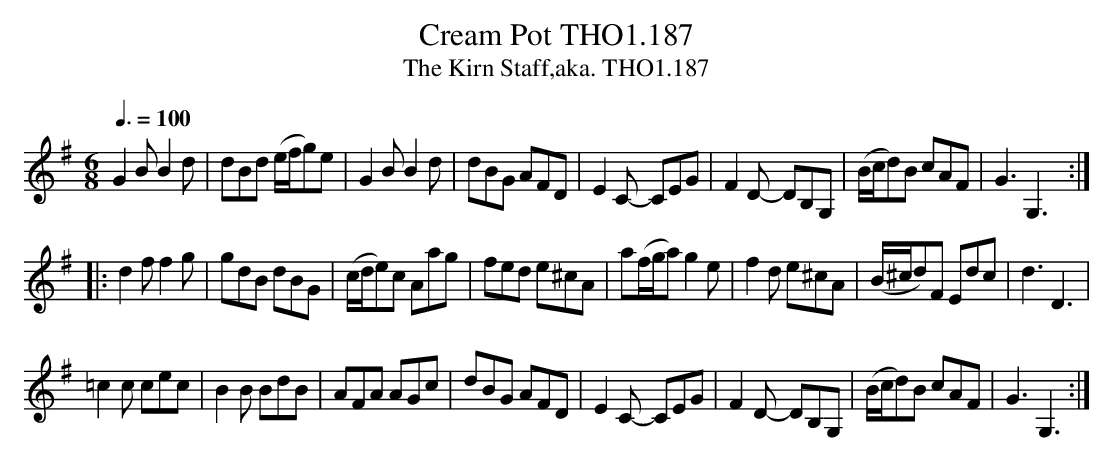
X:1
T:Cream Pot THO1.187
T:Kirn Staff,aka. THO1.187, The
M:6/8
L:1/8
Q:3/8=100
K:G
G2 B B2 d|dBd (e/f/g)e|G2 B B2 d|dBG AFD|\
E2 C- CEG|F2 D- DB,G,|(B/c/d)B cAF|G3G,3:|
|:d2 f f2 g|gdB dBG|(c/d/e)c Aag|fed e^cA|\
a(f/g/a) g2 e|f2 d e^cA|(B/^c/d)F Edc|d3D3|
=c2 c cec|B2 B BdB|AFA AGc|dBG AFD|\
E2 C- CEG|F2 D- DB,G,|(B/c/d)B cAF|G3G,3:|
